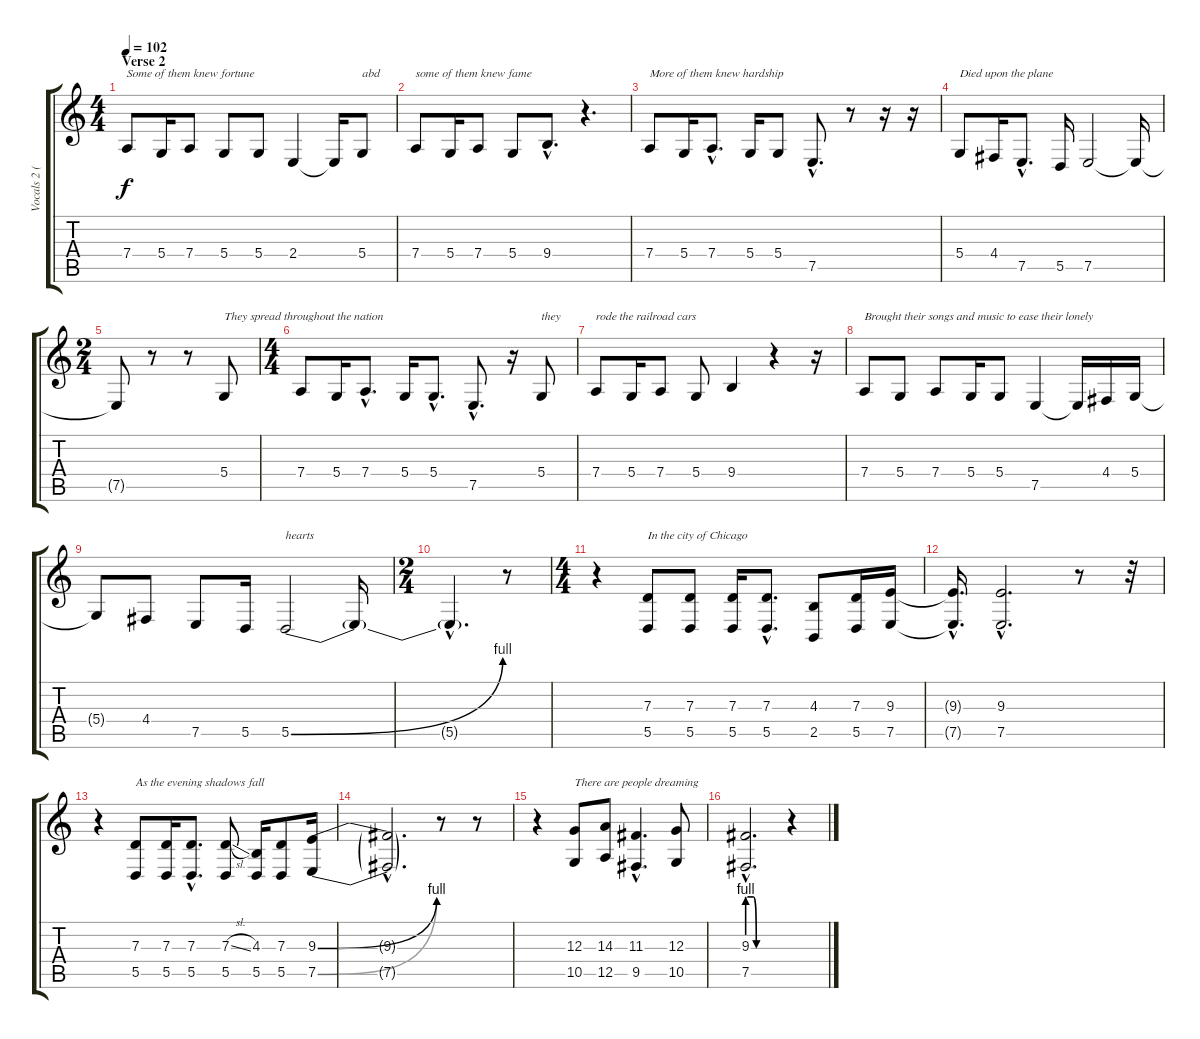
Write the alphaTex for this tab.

\track ("Vocals 2 (Christy)" "Vocals 2 (") {instrument synthvoice}
\staff {score tabs}
\tuning (E4 B3 G3 D3 A2 E2) {hide}
\ts (4 4)
\section ("" "Verse 2")
\tempo 102
\clef g2
\ks c
7.4.8{txt "Some of them knew fortune" dy f} 5.4.16 7.4.8 5.4.8 5.4.8 2.4.4 2.4{t}.16 5.4.8{txt "abd"} |
7.4.8{txt "some of them knew fame"} 5.4.16 7.4.8 5.4.8 9.4{hac}.8{d} r.4{d} |
7.4.8{txt "More of them knew hardship"} 5.4.16 7.4{hac}.8{d} 5.4.16 5.4.8 7.5{hac}.8{d} r.8 r.16 r.16 |
5.4.8{txt "Died upon the plane"} 4.4.16 7.5{hac}.8{d} 5.5.16 7.5.2 7.5{t}.16 |
\ts (2 4)
7.5{t}.8 r.8 r.8 5.4.8{txt "They spread throughout the nation"} |
\ts (4 4)
7.4.8 5.4.16 7.4{hac}.8{d} 5.4.16 5.4{hac}.8{d} 7.5{hac}.8{d} r.16 5.4.8{txt "they"} |
7.4.8{txt "rode the railroad cars"} 5.4.16 7.4.8 5.4.8 9.4.4 r.4 r.16 |
7.4.8{txt "Brought their songs and music to ease their lonely"} 5.4.8 7.4.8 5.4.16 5.4.8 7.5.4 7.5{t}.16 4.4.16 5.4.16 |
5.4{t}.8 4.4.8 7.5.8 5.5.16 5.5{be (bend 0 0 60 4)}.2{txt "hearts"} 5.5{t}.16 |
\ts (2 4)
5.5{hac t}.4{d} r.8 |
\ts (4 4)
r.4 (7.3 5.5).8{txt "In the city of Chicago"} (7.3 5.5).8 (7.3 5.5).16 (7.3{hac} 5.5{hac}).8{d} (4.3 2.5).8 (7.3 5.5).16 (9.3 7.5).16 |
(9.3{hac t} 7.5{hac t}).16{d} (9.3{hac} 7.5{hac}).2{d} r.8 r.32 |
r.4 (7.3 5.5).8{txt "As the evening shadows fall"} (7.3 5.5).16 (7.3{hac} 5.5{hac}).8{d} (7.3{sl} 5.5).8 (4.3 5.5).16 (7.3 5.5).8 (9.3{be (bend 0 0 60 4)} 7.5{be (bend 0 0 60 4)}).16 |
(9.3{hac t} 7.5{hac t}).2{d} r.8 r.8 |
r.4 (12.3 10.5).8{txt "There are people dreaming"} (14.3 12.5).8 (11.3{hac} 9.5{hac}).4{d} (12.3 10.5).8 |
(9.3{be (custom 0 4 10 4 15 0 60 0) hac} 7.5{be (custom 0 4 10 4 15 0 60 0) hac}).2{d} r.4
